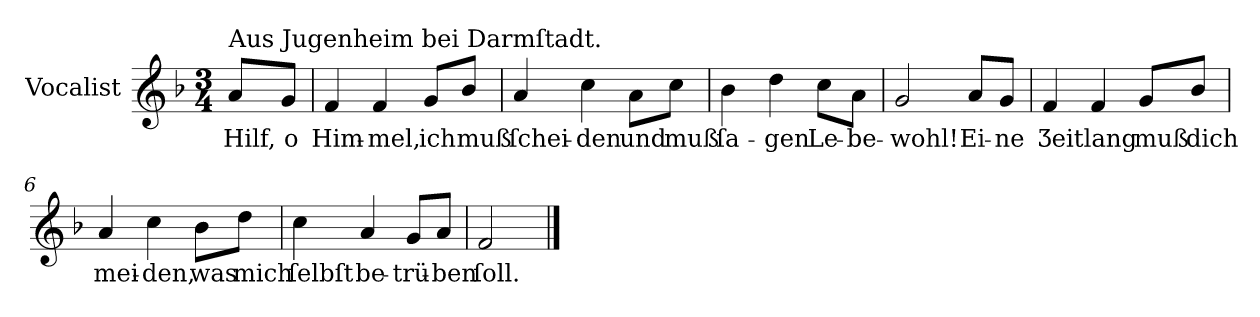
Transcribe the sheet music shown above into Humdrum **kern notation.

**kern	**text
*part1	*part1
*staff1	*staff1
*I"Vocalist	*
*k[b-]	*
*F:	*
*M3/4	*
=	=
!LO:TX:a:t=Aus Jugenheim bei Darmſtadt.	!
8aL	Hilf,
8gJ	o
=1	=1
4f	Him-
4f	-mel,
8gL	ich
8b-J	muß
=2	=2
4a	ſchei-
4cc	-den
8aL	und
8ccJ	muß
=3	=3
4b-	ſa-
4dd	-gen
8ccL	Le-
8aJ	-be-
=4	=4
2g	-wohl!
8aL	Ei-
8gJ	-ne
=5	=5
4f	Ʒeit
4f	lang
8gL	muß
8b-J	dich
=6	=6
4a	mei-
4cc	-den,
8b-L	was
8ddJ	mich
=7	=7
4cc	ſelbſt
4a	be-
8gL	-trü-
8aJ	-ben
=8	=8
2f	ſoll.
==	==
*-	*-
